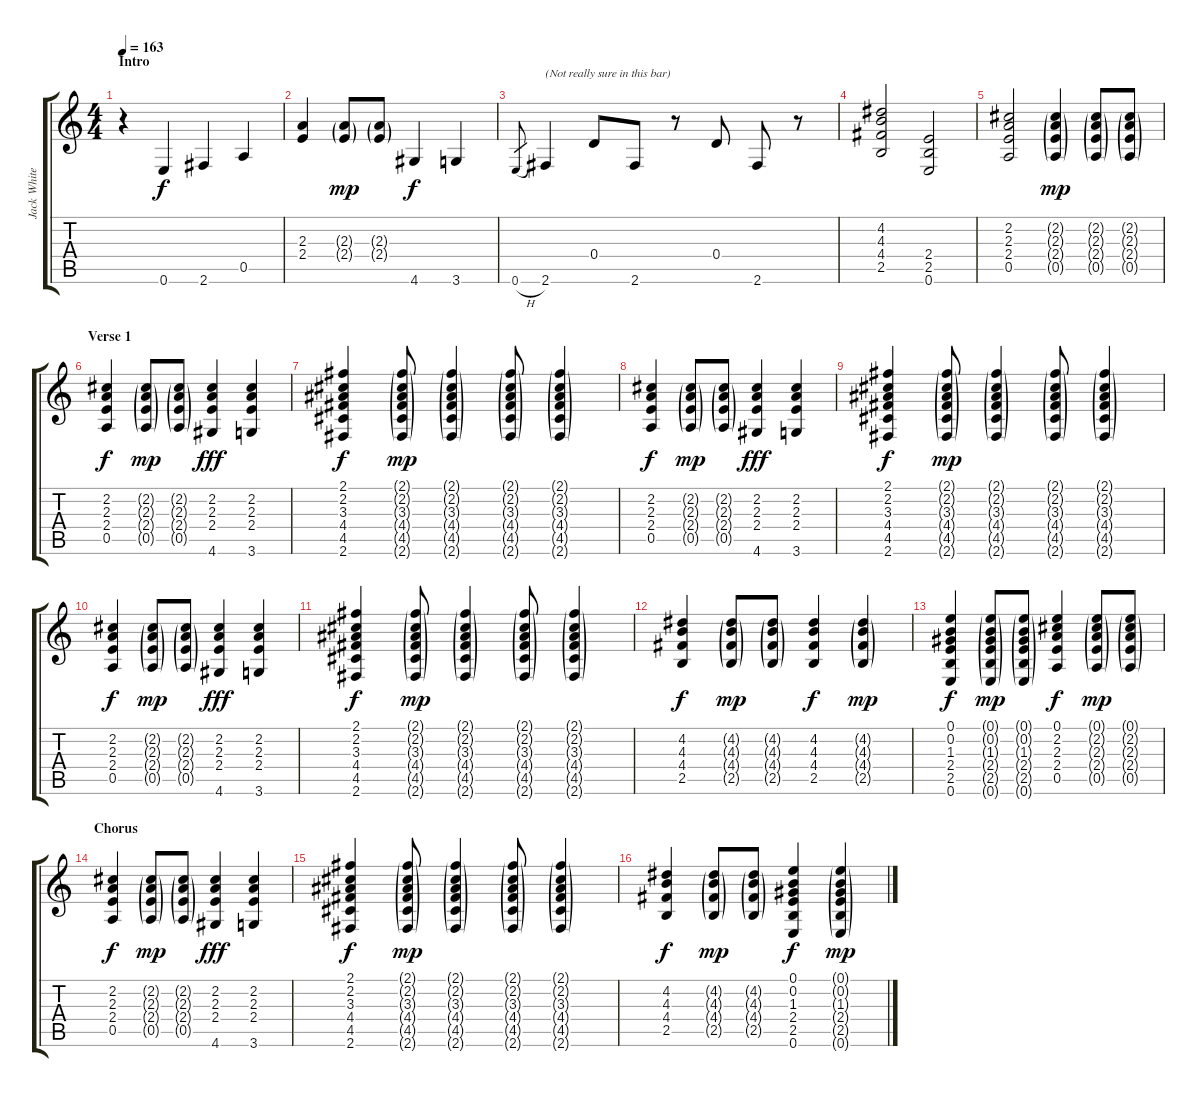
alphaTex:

\track ("Jack White" "Jack White") {instrument acousticguitarsteel}
\staff {score tabs}
\tuning (E4 B3 G3 D3 A2 E2) {hide}
\ts (4 4)
\section ("" "Intro")
\tempo 163
\clef g2
\ks c
r.4{dy f instrument acousticguitarsteel} 0.6.4 2.6.4 0.5.4 |
(2.3 2.4).4 (2.3{g} 2.4{g}).8{dy mp} (2.3{g} 2.4{g}).8 4.6.4{dy f} 3.6.4 |
0.6{h}.8{gr} 2.6.4{txt "(Not really sure in this bar)"} 0.4.8 2.6.8 r.8 0.4.8 2.6.8 r.8 |
(4.2 4.3 4.4 2.5).2 (2.4 2.5 0.6).2 |
(2.2 2.3 2.4 0.5).2 (2.2{g} 2.3{g} 2.4{g} 0.5{g}).4{dy mp} (2.2{g} 2.3{g} 2.4{g} 0.5{g}).8 (2.2{g} 2.3{g} 2.4{g} 0.5{g}).8 |
\section ("" "Verse 1")
(2.2 2.3 2.4 0.5).4{dy f} (2.2{g} 2.3{g} 2.4{g} 0.5{g}).8{dy mp} (2.2{g} 2.3{g} 2.4{g} 0.5{g}).8 (2.2 2.3 2.4 4.6).4{dy fff} (2.2 2.3 2.4 3.6).4 |
(2.1 2.2 3.3 4.4 4.5 2.6).4{dy f} (2.1{g} 2.2{g} 3.3{g} 4.4{g} 4.5{g} 2.6{g}).8{dy mp} (2.1{g} 2.2{g} 3.3{g} 4.4{g} 4.5{g} 2.6{g}).4 (2.1{g} 2.2{g} 3.3{g} 4.4{g} 4.5{g} 2.6{g}).8 (2.1{g} 2.2{g} 3.3{g} 4.4{g} 4.5{g} 2.6{g}).4 |
(2.2 2.3 2.4 0.5).4{dy f} (2.2{g} 2.3{g} 2.4{g} 0.5{g}).8{dy mp} (2.2{g} 2.3{g} 2.4{g} 0.5{g}).8 (2.2 2.3 2.4 4.6).4{dy fff} (2.2 2.3 2.4 3.6).4 |
(2.1 2.2 3.3 4.4 4.5 2.6).4{dy f} (2.1{g} 2.2{g} 3.3{g} 4.4{g} 4.5{g} 2.6{g}).8{dy mp} (2.1{g} 2.2{g} 3.3{g} 4.4{g} 4.5{g} 2.6{g}).4 (2.1{g} 2.2{g} 3.3{g} 4.4{g} 4.5{g} 2.6{g}).8 (2.1{g} 2.2{g} 3.3{g} 4.4{g} 4.5{g} 2.6{g}).4 |
(2.2 2.3 2.4 0.5).4{dy f} (2.2{g} 2.3{g} 2.4{g} 0.5{g}).8{dy mp} (2.2{g} 2.3{g} 2.4{g} 0.5{g}).8 (2.2 2.3 2.4 4.6).4{dy fff} (2.2 2.3 2.4 3.6).4 |
(2.1 2.2 3.3 4.4 4.5 2.6).4{dy f} (2.1{g} 2.2{g} 3.3{g} 4.4{g} 4.5{g} 2.6{g}).8{dy mp} (2.1{g} 2.2{g} 3.3{g} 4.4{g} 4.5{g} 2.6{g}).4 (2.1{g} 2.2{g} 3.3{g} 4.4{g} 4.5{g} 2.6{g}).8 (2.1{g} 2.2{g} 3.3{g} 4.4{g} 4.5{g} 2.6{g}).4 |
(4.2 4.3 4.4 2.5).4{dy f} (4.2{g} 4.3{g} 4.4{g} 2.5{g}).8{dy mp} (4.2{g} 4.3{g} 4.4{g} 2.5{g}).8 (4.2 4.3 4.4 2.5).4{dy f} (4.2{g} 4.3{g} 4.4{g} 2.5{g}).4{dy mp} |
(0.1 0.2 1.3 2.4 2.5 0.6).4{dy f} (0.1{g} 0.2{g} 1.3{g} 2.4{g} 2.5{g} 0.6{g}).8{dy mp} (0.1{g} 0.2{g} 1.3{g} 2.4{g} 2.5{g} 0.6{g}).8 (0.1 2.2 2.3 2.4 0.5).4{dy f} (0.1{g} 2.2{g} 2.3{g} 2.4{g} 0.5{g}).8{dy mp} (0.1{g} 2.2{g} 2.3{g} 2.4{g} 0.5{g}).8 |
\section ("" "Chorus")
(2.2 2.3 2.4 0.5).4{dy f} (2.2{g} 2.3{g} 2.4{g} 0.5{g}).8{dy mp} (2.2{g} 2.3{g} 2.4{g} 0.5{g}).8 (2.2 2.3 2.4 4.6).4{dy fff} (2.2 2.3 2.4 3.6).4 |
(2.1 2.2 3.3 4.4 4.5 2.6).4{dy f} (2.1{g} 2.2{g} 3.3{g} 4.4{g} 4.5{g} 2.6{g}).8{dy mp} (2.1{g} 2.2{g} 3.3{g} 4.4{g} 4.5{g} 2.6{g}).4 (2.1{g} 2.2{g} 3.3{g} 4.4{g} 4.5{g} 2.6{g}).8 (2.1{g} 2.2{g} 3.3{g} 4.4{g} 4.5{g} 2.6{g}).4 |
(4.2 4.3 4.4 2.5).4{dy f} (4.2{g} 4.3{g} 4.4{g} 2.5{g}).8{dy mp} (4.2{g} 4.3{g} 4.4{g} 2.5{g}).8 (0.1 0.2 1.3 2.4 2.5 0.6).4{dy f} (0.1{g} 0.2{g} 1.3{g} 2.4{g} 2.5{g} 0.6{g}).4{dy mp}
